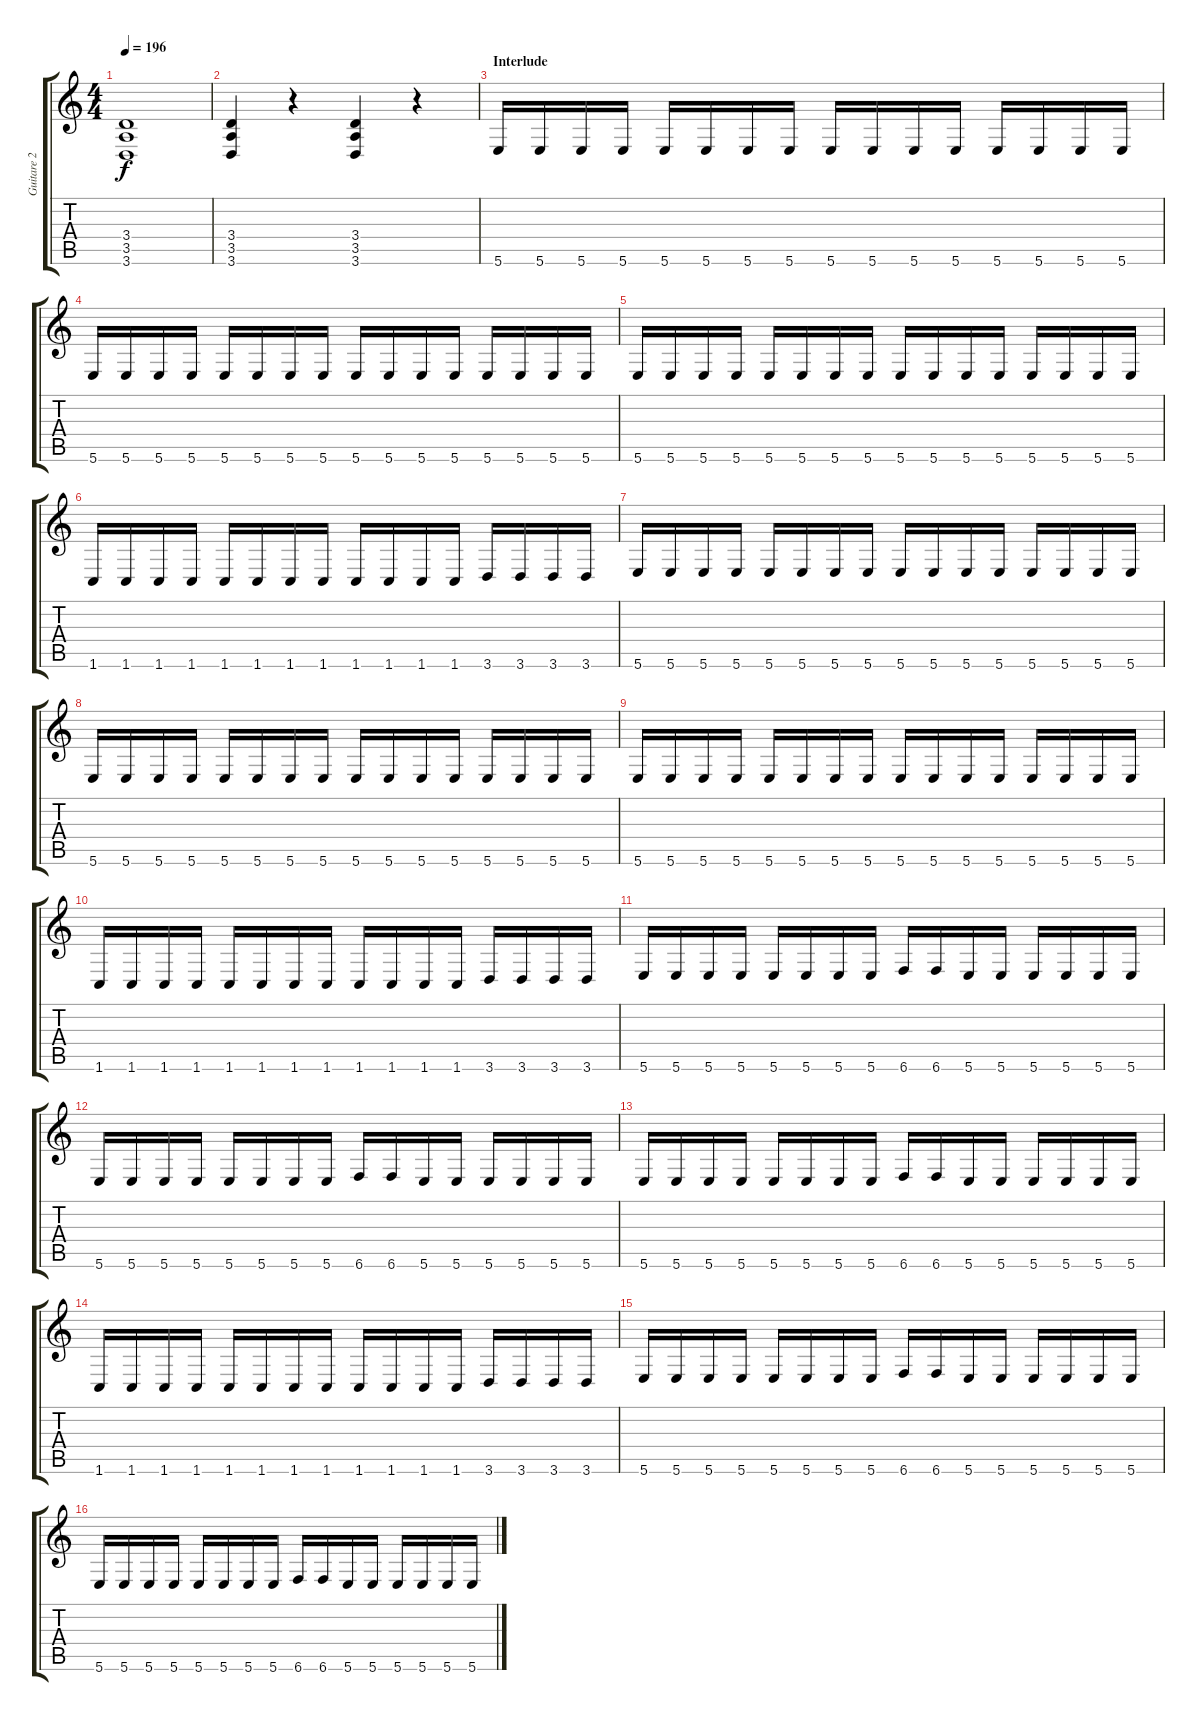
\track ("Guitare 2" "Guitare 2") {instrument distortionguitar}
\staff {score tabs}
\tuning (Db4 Ab3 E3 B2 Gb2 B1) {hide}
\ts (4 4)
\tempo 196
\clef g2
\ks c
(3.4 3.5 3.6).1{dy f} |
(3.4 3.5 3.6).4 r.4 (3.4 3.5 3.6).4 r.4 |
\section ("" "Interlude")
5.6.16 5.6.16 5.6.16 5.6.16 5.6.16 5.6.16 5.6.16 5.6.16 5.6.16 5.6.16 5.6.16 5.6.16 5.6.16 5.6.16 5.6.16 5.6.16 |
5.6.16 5.6.16 5.6.16 5.6.16 5.6.16 5.6.16 5.6.16 5.6.16 5.6.16 5.6.16 5.6.16 5.6.16 5.6.16 5.6.16 5.6.16 5.6.16 |
5.6.16 5.6.16 5.6.16 5.6.16 5.6.16 5.6.16 5.6.16 5.6.16 5.6.16 5.6.16 5.6.16 5.6.16 5.6.16 5.6.16 5.6.16 5.6.16 |
1.6.16 1.6.16 1.6.16 1.6.16 1.6.16 1.6.16 1.6.16 1.6.16 1.6.16 1.6.16 1.6.16 1.6.16 3.6.16 3.6.16 3.6.16 3.6.16 |
5.6.16 5.6.16 5.6.16 5.6.16 5.6.16 5.6.16 5.6.16 5.6.16 5.6.16 5.6.16 5.6.16 5.6.16 5.6.16 5.6.16 5.6.16 5.6.16 |
5.6.16 5.6.16 5.6.16 5.6.16 5.6.16 5.6.16 5.6.16 5.6.16 5.6.16 5.6.16 5.6.16 5.6.16 5.6.16 5.6.16 5.6.16 5.6.16 |
5.6.16 5.6.16 5.6.16 5.6.16 5.6.16 5.6.16 5.6.16 5.6.16 5.6.16 5.6.16 5.6.16 5.6.16 5.6.16 5.6.16 5.6.16 5.6.16 |
1.6.16 1.6.16 1.6.16 1.6.16 1.6.16 1.6.16 1.6.16 1.6.16 1.6.16 1.6.16 1.6.16 1.6.16 3.6.16 3.6.16 3.6.16 3.6.16 |
5.6.16 5.6.16 5.6.16 5.6.16 5.6.16 5.6.16 5.6.16 5.6.16 6.6.16 6.6.16 5.6.16 5.6.16 5.6.16 5.6.16 5.6.16 5.6.16 |
5.6.16 5.6.16 5.6.16 5.6.16 5.6.16 5.6.16 5.6.16 5.6.16 6.6.16 6.6.16 5.6.16 5.6.16 5.6.16 5.6.16 5.6.16 5.6.16 |
5.6.16 5.6.16 5.6.16 5.6.16 5.6.16 5.6.16 5.6.16 5.6.16 6.6.16 6.6.16 5.6.16 5.6.16 5.6.16 5.6.16 5.6.16 5.6.16 |
1.6.16 1.6.16 1.6.16 1.6.16 1.6.16 1.6.16 1.6.16 1.6.16 1.6.16 1.6.16 1.6.16 1.6.16 3.6.16 3.6.16 3.6.16 3.6.16 |
5.6.16 5.6.16 5.6.16 5.6.16 5.6.16 5.6.16 5.6.16 5.6.16 6.6.16 6.6.16 5.6.16 5.6.16 5.6.16 5.6.16 5.6.16 5.6.16 |
5.6.16 5.6.16 5.6.16 5.6.16 5.6.16 5.6.16 5.6.16 5.6.16 6.6.16 6.6.16 5.6.16 5.6.16 5.6.16 5.6.16 5.6.16 5.6.16
